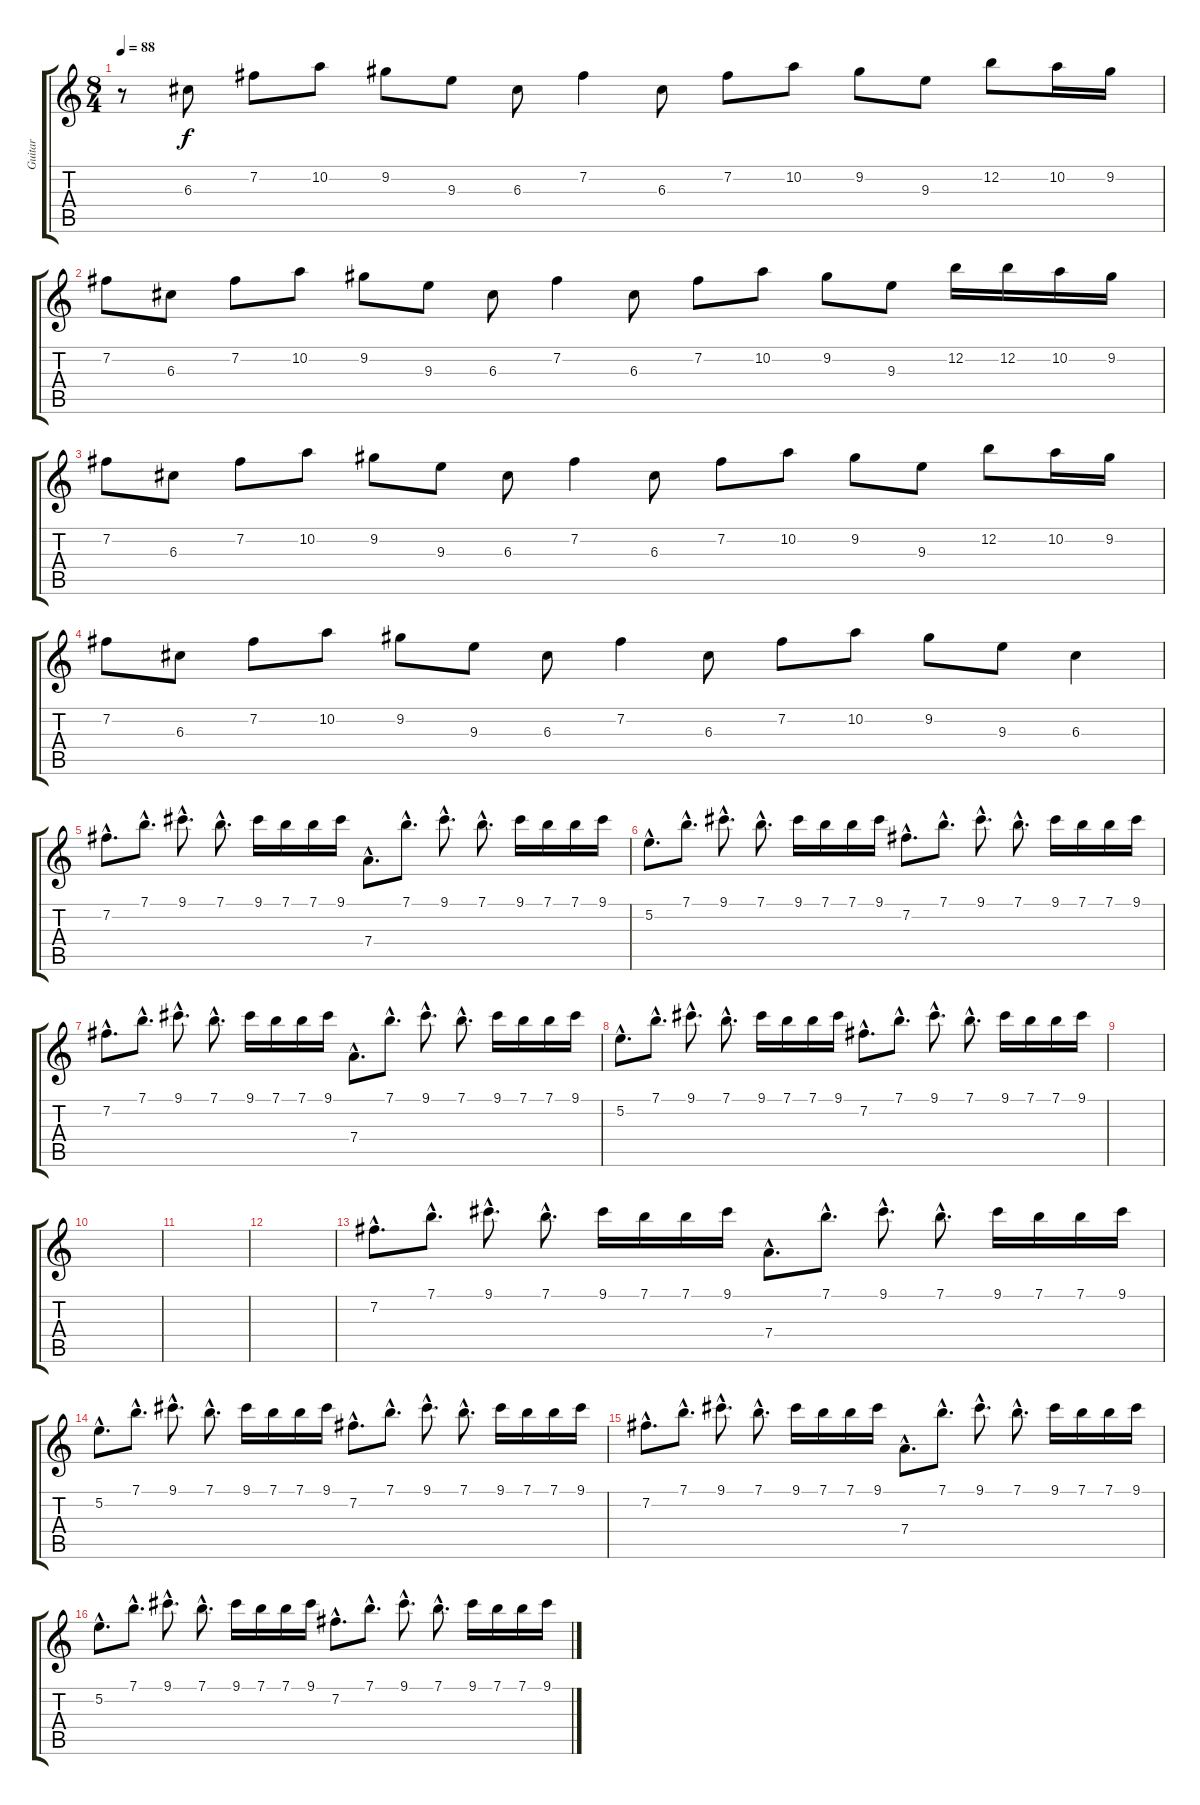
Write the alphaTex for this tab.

\track ("Guitar" "Guitar") {instrument distortionguitar}
\staff {score tabs}
\tuning (E4 B3 G3 D3 A2 E2) {hide}
\ts (8 4)
\tempo 88
\clef g2
\ks c
r.8{dy f instrument distortionguitar} 6.3.8 7.2.8 10.2.8 9.2.8 9.3.8 6.3.8 7.2.4 6.3.8 7.2.8 10.2.8 9.2.8 9.3.8 12.2.8 10.2.16 9.2.16 |
7.2.8 6.3.8 7.2.8 10.2.8 9.2.8 9.3.8 6.3.8 7.2.4 6.3.8 7.2.8 10.2.8 9.2.8 9.3.8 12.2.16 12.2.16 10.2.16 9.2.16 |
7.2.8 6.3.8 7.2.8 10.2.8 9.2.8 9.3.8 6.3.8 7.2.4 6.3.8 7.2.8 10.2.8 9.2.8 9.3.8 12.2.8 10.2.16 9.2.16 |
7.2.8 6.3.8 7.2.8 10.2.8 9.2.8 9.3.8 6.3.8 7.2.4 6.3.8 7.2.8 10.2.8 9.2.8 9.3.8 6.3.4 |
7.2{hac}.8{d} 7.1{hac}.8{d} 9.1{hac}.8{d} 7.1{hac}.8{d} 9.1.16 7.1.16 7.1.16 9.1.16 7.4{hac}.8{d} 7.1{hac}.8{d} 9.1{hac}.8{d} 7.1{hac}.8{d} 9.1.16 7.1.16 7.1.16 9.1.16 |
5.2{hac}.8{d} 7.1{hac}.8{d} 9.1{hac}.8{d} 7.1{hac}.8{d} 9.1.16 7.1.16 7.1.16 9.1.16 7.2{hac}.8{d} 7.1{hac}.8{d} 9.1{hac}.8{d} 7.1{hac}.8{d} 9.1.16 7.1.16 7.1.16 9.1.16 |
7.2{hac}.8{d} 7.1{hac}.8{d} 9.1{hac}.8{d} 7.1{hac}.8{d} 9.1.16 7.1.16 7.1.16 9.1.16 7.4{hac}.8{d} 7.1{hac}.8{d} 9.1{hac}.8{d} 7.1{hac}.8{d} 9.1.16 7.1.16 7.1.16 9.1.16 |
5.2{hac}.8{d} 7.1{hac}.8{d} 9.1{hac}.8{d} 7.1{hac}.8{d} 9.1.16 7.1.16 7.1.16 9.1.16 7.2{hac}.8{d} 7.1{hac}.8{d} 9.1{hac}.8{d} 7.1{hac}.8{d} 9.1.16 7.1.16 7.1.16 9.1.16 |
|
|
|
|
7.2{hac}.8{d} 7.1{hac}.8{d} 9.1{hac}.8{d} 7.1{hac}.8{d} 9.1.16 7.1.16 7.1.16 9.1.16 7.4{hac}.8{d} 7.1{hac}.8{d} 9.1{hac}.8{d} 7.1{hac}.8{d} 9.1.16 7.1.16 7.1.16 9.1.16 |
5.2{hac}.8{d} 7.1{hac}.8{d} 9.1{hac}.8{d} 7.1{hac}.8{d} 9.1.16 7.1.16 7.1.16 9.1.16 7.2{hac}.8{d} 7.1{hac}.8{d} 9.1{hac}.8{d} 7.1{hac}.8{d} 9.1.16 7.1.16 7.1.16 9.1.16 |
7.2{hac}.8{d} 7.1{hac}.8{d} 9.1{hac}.8{d} 7.1{hac}.8{d} 9.1.16 7.1.16 7.1.16 9.1.16 7.4{hac}.8{d} 7.1{hac}.8{d} 9.1{hac}.8{d} 7.1{hac}.8{d} 9.1.16 7.1.16 7.1.16 9.1.16 |
5.2{hac}.8{d} 7.1{hac}.8{d} 9.1{hac}.8{d} 7.1{hac}.8{d} 9.1.16 7.1.16 7.1.16 9.1.16 7.2{hac}.8{d} 7.1{hac}.8{d} 9.1{hac}.8{d} 7.1{hac}.8{d} 9.1.16 7.1.16 7.1.16 9.1.16
